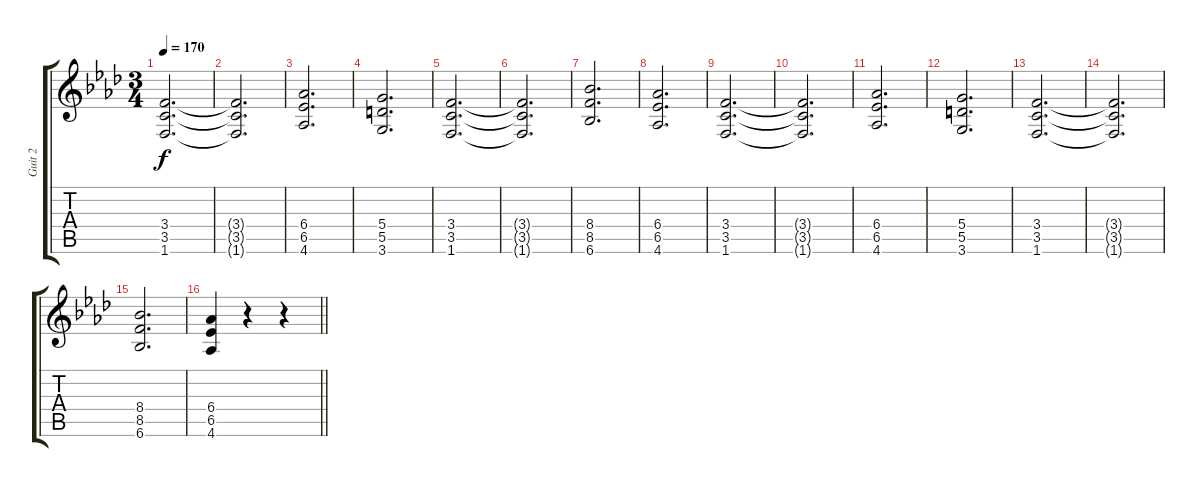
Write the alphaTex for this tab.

\track ("Guit 2" "Guit 2") {instrument overdrivenguitar}
\staff {score tabs}
\tuning (E4 B3 G3 D3 A2 E2) {hide}
\ts (3 4)
\tempo 170
\clef g2
\ks fminor
(3.4 3.5 1.6).2{d dy f} |
(3.4{t} 3.5{t} 1.6{t}).2{d} |
(6.4 6.5 4.6).2{d} |
(5.4 5.5 3.6).2{d} |
(3.4 3.5 1.6).2{d} |
(3.4{t} 3.5{t} 1.6{t}).2{d} |
(8.4 8.5 6.6).2{d} |
(6.4 6.5 4.6).2{d} |
(3.4 3.5 1.6).2{d} |
(3.4{t} 3.5{t} 1.6{t}).2{d} |
(6.4 6.5 4.6).2{d} |
(5.4 5.5 3.6).2{d} |
(3.4 3.5 1.6).2{d} |
(3.4{t} 3.5{t} 1.6{t}).2{d} |
(8.4 8.5 6.6).2{d} |
\barLineRight lightlight
(6.4 6.5 4.6).4 r.4 r.4
